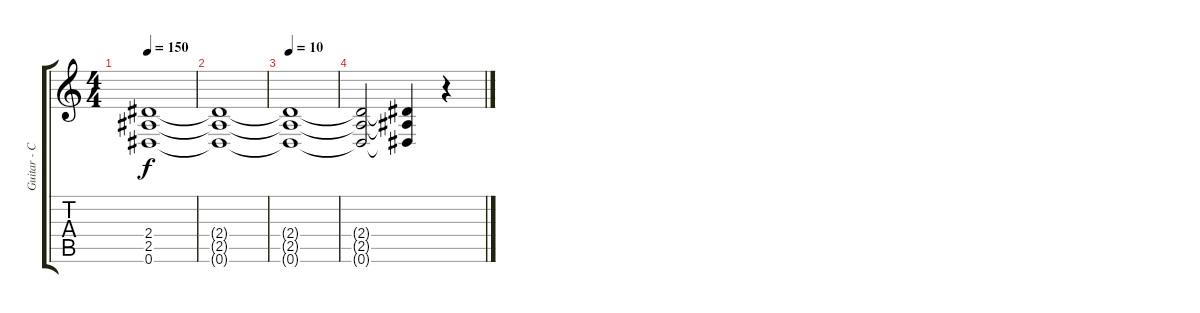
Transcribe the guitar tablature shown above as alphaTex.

\track ("Guitar - Chris Bay" "Guitar - C") {instrument overdrivenguitar}
\staff {score tabs}
\tuning (Eb4 Bb3 Gb3 Db3 Ab2 Eb2) {hide}
\ts (4 4)
\tempo 150
\clef g2
\ks c
(2.4{t} 2.5{t} 0.6{t}).1{dy f} |
(2.4{t} 2.5{t} 0.6{t}).1 |
\tempo 10
(2.4{t} 2.5{t} 0.6{t}).1 |
(2.4{t} 2.5{t} 0.6{t}).2 (2.4{t} 2.5{t} 0.6{t}).4{volume 0} r.4
